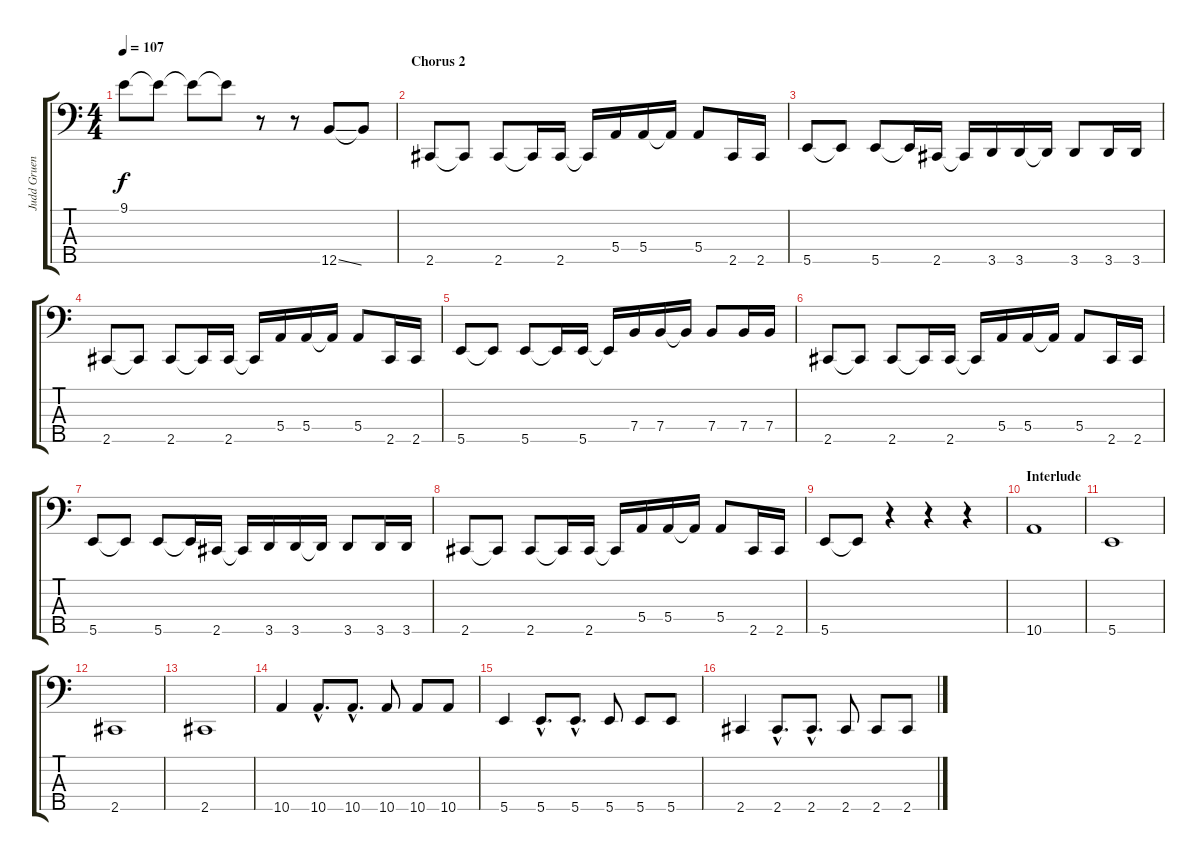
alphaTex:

\track ("Judd Gruenbaum (Volume Effect)" "Judd Gruen") {instrument electricbassfinger}
\staff {score tabs}
\tuning (G2 D2 A1 E1 B0) {hide}
\ts (4 4)
\tempo 107
\clef f4
\ks c
9.1.8{dy f} 9.1{t}.8 9.1{t}.8 9.1{t}.8 r.8 r.8 12.5{ss}.8 12.5{t}.8 |
\section ("" "Chorus 2")
2.5.8{instrument electricbasspick} 2.5{t}.8 2.5.8 2.5{t}.16 2.5.16 2.5{t}.16 5.4.16 5.4.16 5.4{t}.16 5.4.8 2.5.16 2.5.16 |
5.5.8 5.5{t}.8 5.5.8 5.5{t}.16 2.5.16 2.5{t}.16 3.5.16 3.5.16 3.5{t}.16 3.5.8 3.5.16 3.5.16 |
2.5.8 2.5{t}.8 2.5.8 2.5{t}.16 2.5.16 2.5{t}.16 5.4.16 5.4.16 5.4{t}.16 5.4.8 2.5.16 2.5.16 |
5.5.8 5.5{t}.8 5.5.8 5.5{t}.16 5.5.16 5.5{t}.16 7.4.16 7.4.16 7.4{t}.16 7.4.8 7.4.16 7.4.16 |
2.5.8 2.5{t}.8 2.5.8 2.5{t}.16 2.5.16 2.5{t}.16 5.4.16 5.4.16 5.4{t}.16 5.4.8 2.5.16 2.5.16 |
5.5.8 5.5{t}.8 5.5.8 5.5{t}.16 2.5.16 2.5{t}.16 3.5.16 3.5.16 3.5{t}.16 3.5.8 3.5.16 3.5.16 |
2.5.8 2.5{t}.8 2.5.8 2.5{t}.16 2.5.16 2.5{t}.16 5.4.16 5.4.16 5.4{t}.16 5.4.8 2.5.16 2.5.16 |
5.5.8 5.5{t}.8 r.4 r.4 r.4 |
\section ("" "Interlude")
10.5.1 |
5.5.1 |
2.5.1 |
2.5.1 |
10.5.4 10.5{hac}.8{d} 10.5{hac}.8{d} 10.5.8 10.5.8 10.5.8 |
5.5.4 5.5{hac}.8{d} 5.5{hac}.8{d} 5.5.8 5.5.8 5.5.8 |
2.5.4 2.5{hac}.8{d} 2.5{hac}.8{d} 2.5.8 2.5.8 2.5.8
